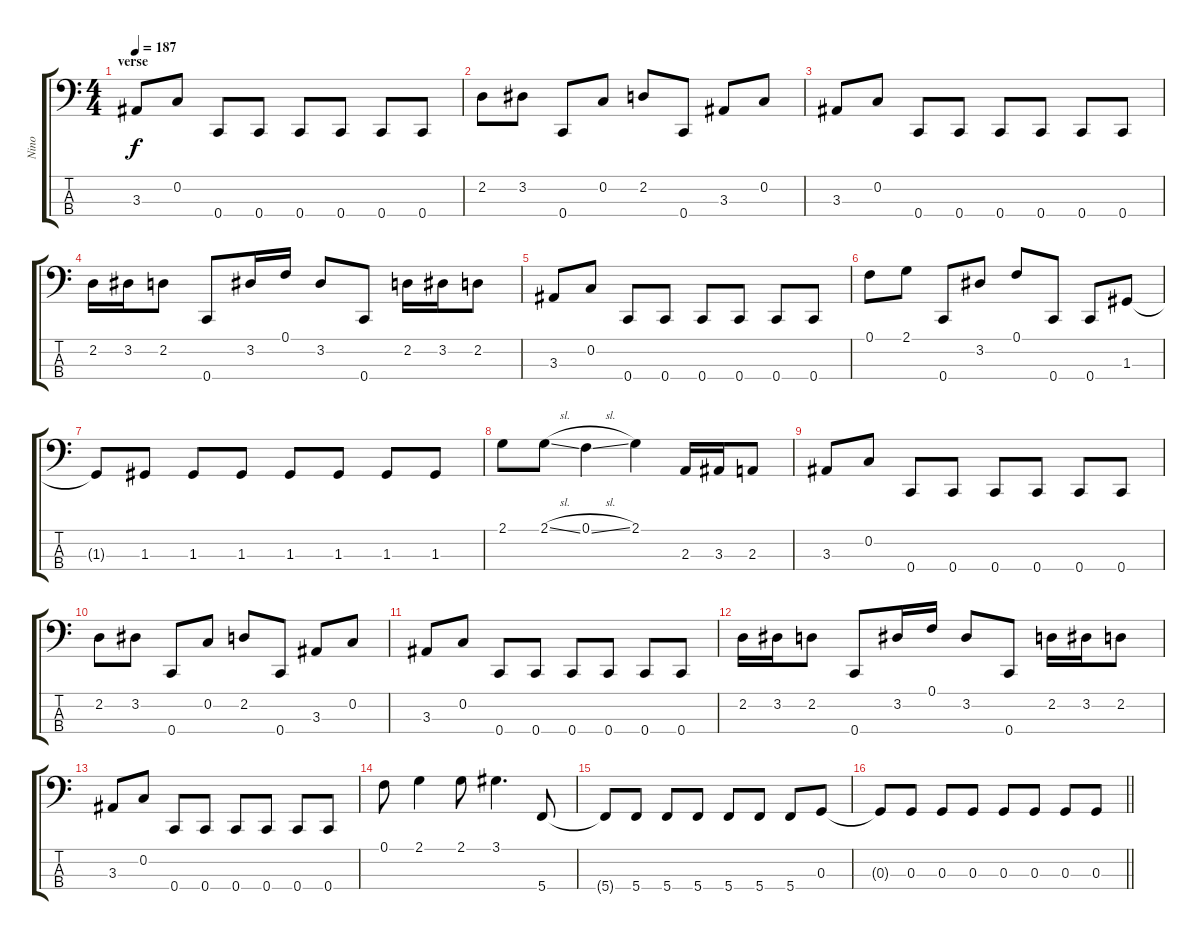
\track ("Nino" "Nino") {instrument electricbassfinger}
\staff {score tabs}
\tuning (F2 C2 G1 C1) {hide}
\ts (4 4)
\section ("" "verse")
\tempo 187
\clef f4
\ks c
3.3.8{dy f} 0.2.8 0.4.8 0.4.8 0.4.8 0.4.8 0.4.8 0.4.8 |
2.2.8 3.2.8 0.4.8 0.2.8 2.2.8 0.4.8 3.3.8 0.2.8 |
3.3.8 0.2.8 0.4.8 0.4.8 0.4.8 0.4.8 0.4.8 0.4.8 |
2.2.16 3.2.16 2.2.8 0.4.8 3.2.16 0.1.16 3.2.8 0.4.8 2.2.16 3.2.16 2.2.8 |
3.3.8 0.2.8 0.4.8 0.4.8 0.4.8 0.4.8 0.4.8 0.4.8 |
0.1.8 2.1.8 0.4.8 3.2.8 0.1.8 0.4.8 0.4.8 1.3.8 |
1.3{t}.8 1.3.8 1.3.8 1.3.8 1.3.8 1.3.8 1.3.8 1.3.8 |
2.1.8 2.1{sl}.8 0.1{sl}.4 2.1.4 2.3.16 3.3.16 2.3.8 |
3.3.8 0.2.8 0.4.8 0.4.8 0.4.8 0.4.8 0.4.8 0.4.8 |
2.2.8 3.2.8 0.4.8 0.2.8 2.2.8 0.4.8 3.3.8 0.2.8 |
3.3.8 0.2.8 0.4.8 0.4.8 0.4.8 0.4.8 0.4.8 0.4.8 |
2.2.16 3.2.16 2.2.8 0.4.8 3.2.16 0.1.16 3.2.8 0.4.8 2.2.16 3.2.16 2.2.8 |
3.3.8 0.2.8 0.4.8 0.4.8 0.4.8 0.4.8 0.4.8 0.4.8 |
0.1.8 2.1.4 2.1.8 3.1.4{d} 5.4.8 |
5.4{t}.8 5.4.8 5.4.8 5.4.8 5.4.8 5.4.8 5.4.8 0.3.8 |
\barLineRight lightlight
0.3{t}.8 0.3.8 0.3.8 0.3.8 0.3.8 0.3.8 0.3.8 0.3.8
